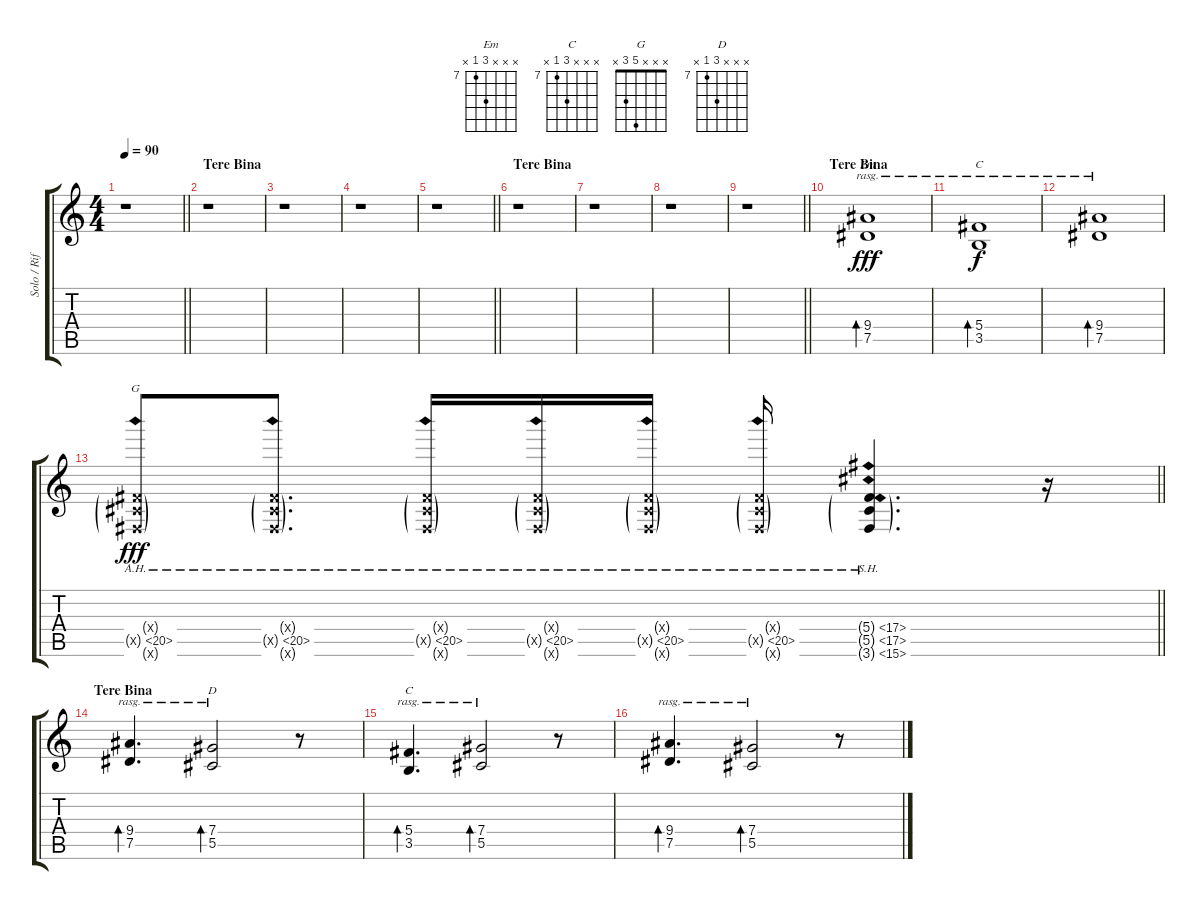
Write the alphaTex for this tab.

\track ("Solo / Riff Guitar" "Solo / Rif") {instrument acousticguitarsteel}
\staff {score tabs}
\tuning (Eb4 Bb3 Gb3 Db3 Ab2 Eb2) {hide}
\chord ("Em" x x x 9 7 x) {firstfret 7}
\chord ("C" x x x 5 3 x)
\chord ("G" x x x 5 3 x)
\chord ("D" x x x 9 7 x) {firstfret 7}
\chord ("C" x x x 9 7 x) {firstfret 7}
\ts (4 4)
\tempo 90
\clef g2
\barLineRight lightlight
\ks c
r.1{dy p} |
\section ("" "Tere Bina")
r.1 |
r.1 |
r.1 |
\barLineRight lightlight
r.1 |
\section ("" "Tere Bina")
r.1 |
r.1 |
r.1 |
\barLineRight lightlight
r.1 |
\section ("" "Tere Bina")
(9.4 7.5).1{bd 30 ch "Em" rasg ii dy fff volume 8 instrument electricguitarclean} |
(5.4 3.5).1{bd 30 ch "C" rasg ii dy f} |
(9.4 7.5).1{bd 30 rasg ii} |
\barLineRight lightlight
(5.4{g x} 5.5{ah 15 g x} 3.6{g x}).8{ch "G" dy fff volume 16 instrument electricguitarclean} (5.4{g x} 5.5{ah 15 g x} 3.6{g x}).8{d instrument electricguitarclean} (5.4{g x} 5.5{ah 15 g x} 3.6{g x}).16{instrument electricguitarclean} (5.4{g x} 5.5{ah 15 g x} 3.6{g x}).16{instrument electricguitarclean} (5.4{g x} 5.5{ah 15 g x} 3.6{g x}).16{instrument electricguitarclean} (5.4{g x} 5.5{ah 15 g x} 3.6{g x}).16{instrument electricguitarclean} (5.4{sh 12 g} 5.5{ah 12 g} 3.6{sh 12 g}).4{d instrument electricguitarclean} r.16 |
\section ("" "Tere Bina")
(9.4 7.5).4{d bd 30 rasg ii volume 8 instrument electricguitarclean} (7.4 5.5).2{bd 30 ch "D" rasg ii volume 8 instrument electricguitarclean} r.8 |
(5.4 3.5).4{d bd 30 ch "C" rasg ii volume 8 instrument electricguitarclean} (7.4 5.5).2{bd 30 rasg ii volume 8 instrument electricguitarclean} r.8 |
(9.4 7.5).4{d bd 30 rasg ii volume 8 instrument electricguitarclean} (7.4 5.5).2{bd 30 rasg ii volume 8 instrument electricguitarclean} r.8
